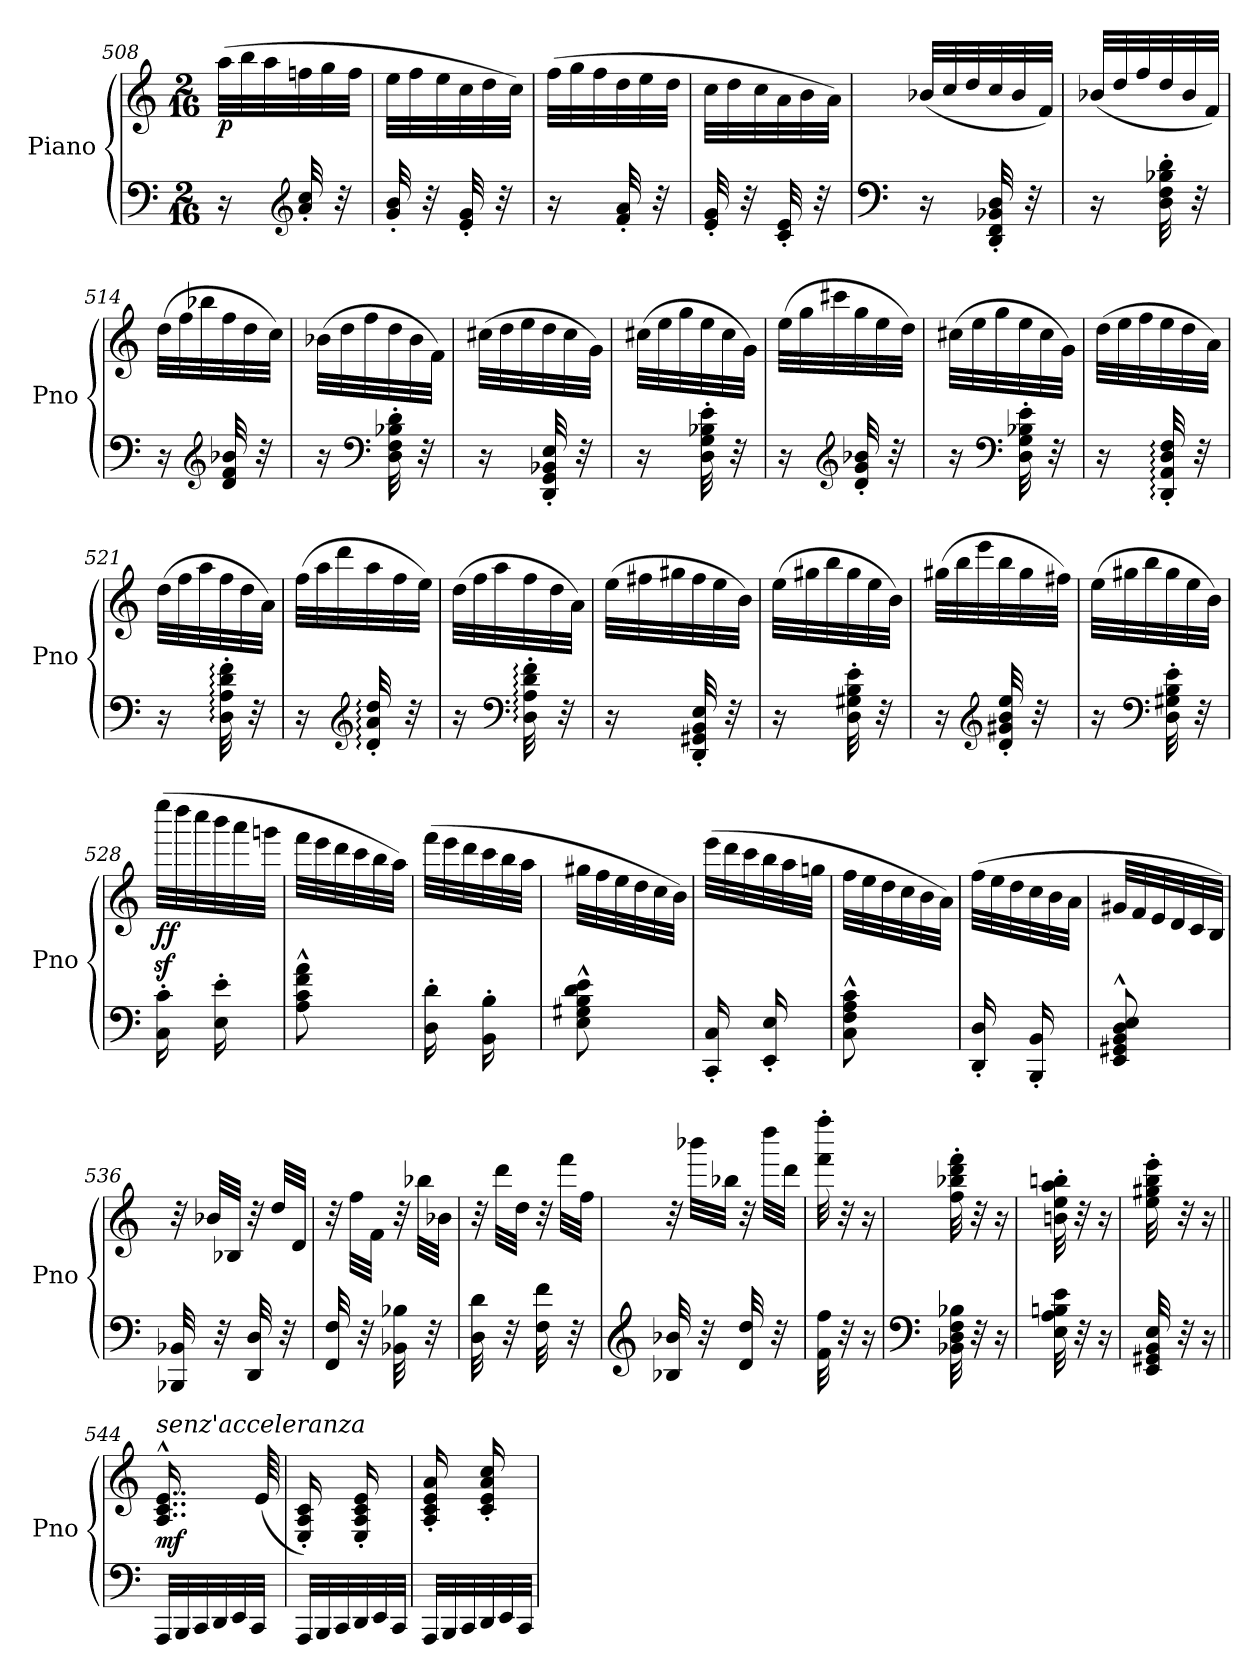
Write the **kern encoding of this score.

**kern	**kern	**dynam
*part1	*part1	*part1
*staff2	*staff1	*staff1/2
*I"Piano	*	*
*I'Pno	*	*
*clefF4	*clefG2	*
*k[]	*k[]	*
*M2/16	*M2/16	*
*	*Xtuplet	*
=508	=508	=508
!	!	!LO:DY:b
16r	(>48aa\LLL	p
.	48bb\	.
.	48aa\	.
*clefG2	*	*
32a/' 32cc/'	48ffn\	.
.	48gg\	.
32r	.	.
.	48ff\JJJ	.
=509	=509	=509
32g/' 32b/'	48ee\LLL	.
.	48ff\	.
32r	.	.
.	48ee\	.
32e/' 32g/'	48cc\	.
.	48dd\	.
32r	.	.
.	48cc\JJJ)	.
=510	=510	=510
16r	(>48ff\LLL	.
.	48gg\	.
.	48ff\	.
32f/' 32a/'	48dd\	.
.	48ee\	.
32r	.	.
.	48dd\JJJ	.
!!LO:PB:g=z
=511	=511	=511
32e/' 32g/'	48cc\LLL	.
.	48dd\	.
32r	.	.
.	48cc\	.
32c/' 32e/'	48a\	.
.	48b\	.
32r	.	.
.	48a\JJJ)	.
=512	=512	=512
*clefF4	*	*
16r	(<48b-X/LLL	.
.	48cc/	.
.	48dd/	.
32DD/' 32FF/' 32BB-X/' 32D/'	48cc/	.
.	48b-/	.
32r	.	.
.	48f/JJJ)	.
=513	=513	=513
16r	(<48b-X/LLL	.
.	48dd/	.
.	48ff/	.
32D\' 32F\' 32B-X\' 32d\'	48dd/	.
.	48b-/	.
32r	.	.
.	48f/JJJ)	.
=514	=514	=514
16r	(>48dd\LLL	.
.	48ff\	.
.	48bb-X\	.
*clefG2	*	*
32d/ 32f/ 32b-X/	48ff\	.
.	48dd\	.
32r	.	.
.	48cc\JJJ)	.
=515	=515	=515
16r	(>48b-X\LLL	.
.	48dd\	.
.	48ff\	.
*clefF4	*	*
32D\' 32F\' 32B-X\' 32d\'	48dd\	.
.	48b-\	.
32r	.	.
.	48f\JJJ)	.
=516	=516	=516
16r	(>48cc#X\LLL	.
.	48dd\	.
.	48ee\	.
32DD/' 32GG/' 32BB-X/' 32E/'	48dd\	.
.	48cc#\	.
32r	.	.
.	48g\JJJ)	.
=517	=517	=517
16r	(>48cc#X\LLL	.
.	48ee\	.
.	48gg\	.
32D\' 32G\' 32B-X\' 32e\'	48ee\	.
.	48cc#\	.
32r	.	.
.	48g\JJJ)	.
!!LO:LB:g=z
=518	=518	=518
16r	(>48ee\LLL	.
.	48gg\	.
.	48ccc#X\	.
*clefG2	*	*
32d/' 32g/' 32b-X/'	48gg\	.
.	48ee\	.
32r	.	.
.	48dd\JJJ)	.
=519	=519	=519
16r	(>48cc#X\LLL	.
.	48ee\	.
.	48gg\	.
*clefF4	*	*
32D\' 32G\' 32B-X\' 32e\'	48ee\	.
.	48cc#\	.
32r	.	.
.	48g\JJJ)	.
=520	=520	=520
16r	(>48dd\LLL	.
.	48ee\	.
.	48ff\	.
32DD/:' 32AA/:' 32D/:' 32F/:'	48ee\	.
.	48dd\	.
32r	.	.
.	48a\JJJ)	.
=521	=521	=521
16r	(>48dd\LLL	.
.	48ff\	.
.	48aa\	.
32D\:' 32A\:' 32d\:' 32f\:'	48ff\	.
.	48dd\	.
32r	.	.
.	48a\JJJ)	.
=522	=522	=522
16r	(>48ff\LLL	.
.	48aa\	.
.	48ddd\	.
*clefG2	*	*
32d/:' 32a/:' 32dd/:'	48aa\	.
.	48ff\	.
32r	.	.
.	48ee\JJJ)	.
=523	=523	=523
16r	(>48dd\LLL	.
.	48ff\	.
.	48aa\	.
*clefF4	*	*
32D\:' 32A\:' 32d\:' 32f\:'	48ff\	.
.	48dd\	.
32r	.	.
.	48a\JJJ)	.
=524	=524	=524
16r	(>48ee\LLL	.
.	48ff#X\	.
.	48gg#X\	.
32DD/' 32GG#X/' 32BB/' 32E/'	48ff#\	.
.	48ee\	.
32r	.	.
.	48b\JJJ)	.
!!LO:LB:g=z
=525	=525	=525
16r	(>48ee\LLL	.
.	48gg#X\	.
.	48bb\	.
32D\' 32G#X\' 32B\' 32e\'	48gg#\	.
.	48ee\	.
32r	.	.
.	48b\JJJ)	.
=526	=526	=526
16r	(>48gg#X\LLL	.
.	48bb\	.
.	48eee\	.
*clefG2	*	*
32d/' 32g#X/' 32b/' 32ee/'	48bb\	.
.	48gg#\	.
32r	.	.
.	48ff#X\JJJ)	.
=527	=527	=527
16r	(>48ee\LLL	.
.	48gg#X\	.
.	48bb\	.
*clefF4	*	*
32D\' 32G#X\' 32B\' 32e\'	48gg#\	.
.	48ee\	.
32r	.	.
.	48b\JJJ)	.
=528	=528	=528
!	!	!LO:DY:b
16C\' 16c\'	(>48eeeez<\LLL	ff
.	48dddd\	.
.	48cccc\	.
16E\' 16e\'	48bbb\	.
.	48aaa\	.
.	48gggn\JJJ	.
=529	=529	=529
8A\^^ 8c\^^ 8f\^^ 8a\^^	48fff\LLL	.
.	48eee\	.
.	48ddd\	.
.	48ccc\	.
.	48bb\	.
.	48aa\JJJ)	.
=530	=530	=530
16D\' 16d\'	(>48fff\LLL	.
.	48eee\	.
.	48ddd\	.
16BB\' 16B\'	48ccc\	.
.	48bb\	.
.	48aa\JJJ	.
!!LO:LB:g=z
=531	=531	=531
8E\^^ 8G#X\^^ 8B\^^ 8d\^^ 8e\^^	48gg#X\LLL	.
.	48ff\	.
.	48ee\	.
.	48dd\	.
.	48cc\	.
.	48b\JJJ)	.
=532	=532	=532
16CC/' 16C/'	(>48eee\LLL	.
.	48ddd\	.
.	48ccc\	.
16EE/' 16E/'	48bb\	.
.	48aa\	.
.	48ggn\JJJ	.
=533	=533	=533
8C\^^ 8F\^^ 8A\^^ 8c\^^	48ff\LLL	.
.	48ee\	.
.	48dd\	.
.	48cc\	.
.	48b\	.
.	48a\JJJ)	.
=534	=534	=534
16DD/' 16D/'	(>48ff\LLL	.
.	48ee\	.
.	48dd\	.
16BBB/' 16BB/'	48cc\	.
.	48b\	.
.	48a\JJJ	.
=535	=535	=535
8EE/^^ 8GG#X/^^ 8BB/^^ 8D/^^ 8E/^^	48g#X/LLL	.
.	48f/	.
.	48e/	.
.	48d/	.
.	48c/	.
.	48B/JJJ)	.
=536	=536	=536
32BBB-X/ 32BB-X/	48r	.
.	48b-X/LLL	.
32r	.	.
.	48B-X/JJJ	.
32DD/ 32D/	48r	.
.	48dd/LLL	.
32r	.	.
.	48d/JJJ	.
!!LO:LB:g=z
=537	=537	=537
32FF/ 32F/	48r	.
.	48ff\LLL	.
32r	.	.
.	48f\JJJ	.
32BB-X\ 32B-X\	48r	.
.	48bb-X\LLL	.
32r	.	.
.	48b-X\JJJ	.
=538	=538	=538
32D\ 32d\	48r	.
.	48ddd\LLL	.
32r	.	.
.	48dd\JJJ	.
32F\ 32f\	48r	.
.	48fff\LLL	.
32r	.	.
.	48ff\JJJ	.
=539	=539	=539
*clefG2	*	*
32B-X/ 32b-X/	48r	.
.	48bbb-X\LLL	.
32r	.	.
.	48bb-X\JJJ	.
32d/ 32dd/	48r	.
.	48dddd\LLL	.
32r	.	.
.	48ddd\JJJ	.
=540	=540	=540
32f\ 32ff\	32fff\' 32ffff\'	.
32r	32r	.
16r	16r	.
=541	=541	=541
*clefF4	*	*
32BB-X\ 32D\ 32F\ 32B-X\	32ff\' 32bb-X\' 32ddd\' 32fff\'	.
32r	32r	.
16r	16r	.
=542	=542	=542
32E\ 32A\ 32Bn\ 32e\	32bn\' 32ee\' 32aa\' 32bbn\'	.
32r	32r	.
16r	16r	.
=543	=543	=543
32EE/ 32GG#X/ 32BB/ 32E/	32ee\' 32gg#X\' 32bb\' 32eee\'	.
32r	32r	.
16r	16r	.
!!LO:PB:g=z
=544||	=544||	=544||
*Xtuplet	*	*
!	!LO:TX:a:i:t=senz'acceleranza	!
!	!	!LO:DY:b
48AAA/LLL	16..A/^^ 16..c/^^ 16..e/^^	mf
48BBB/	.	.
48CC/	.	.
48DD/	.	.
48EE/	.	.
48CC/JJJ	.	.
.	(>64e/	.
=545	=545	=545
48AAA/LLL	16E/' 16A/' 16c/')	.
48BBB/	.	.
48CC/	.	.
48DD/	16E/' 16A/' 16c/' 16e/'	.
48EE/	.	.
48CC/JJJ	.	.
=546	=546	=546
48AAA/LLL	16A/' 16c/' 16e/' 16a/'	.
48BBB/	.	.
48CC/	.	.
48DD/	16c/' 16e/' 16a/' 16cc/'	.
48EE/	.	.
48CC/JJJ	.	.
=	=	=
*-	*-	*-
